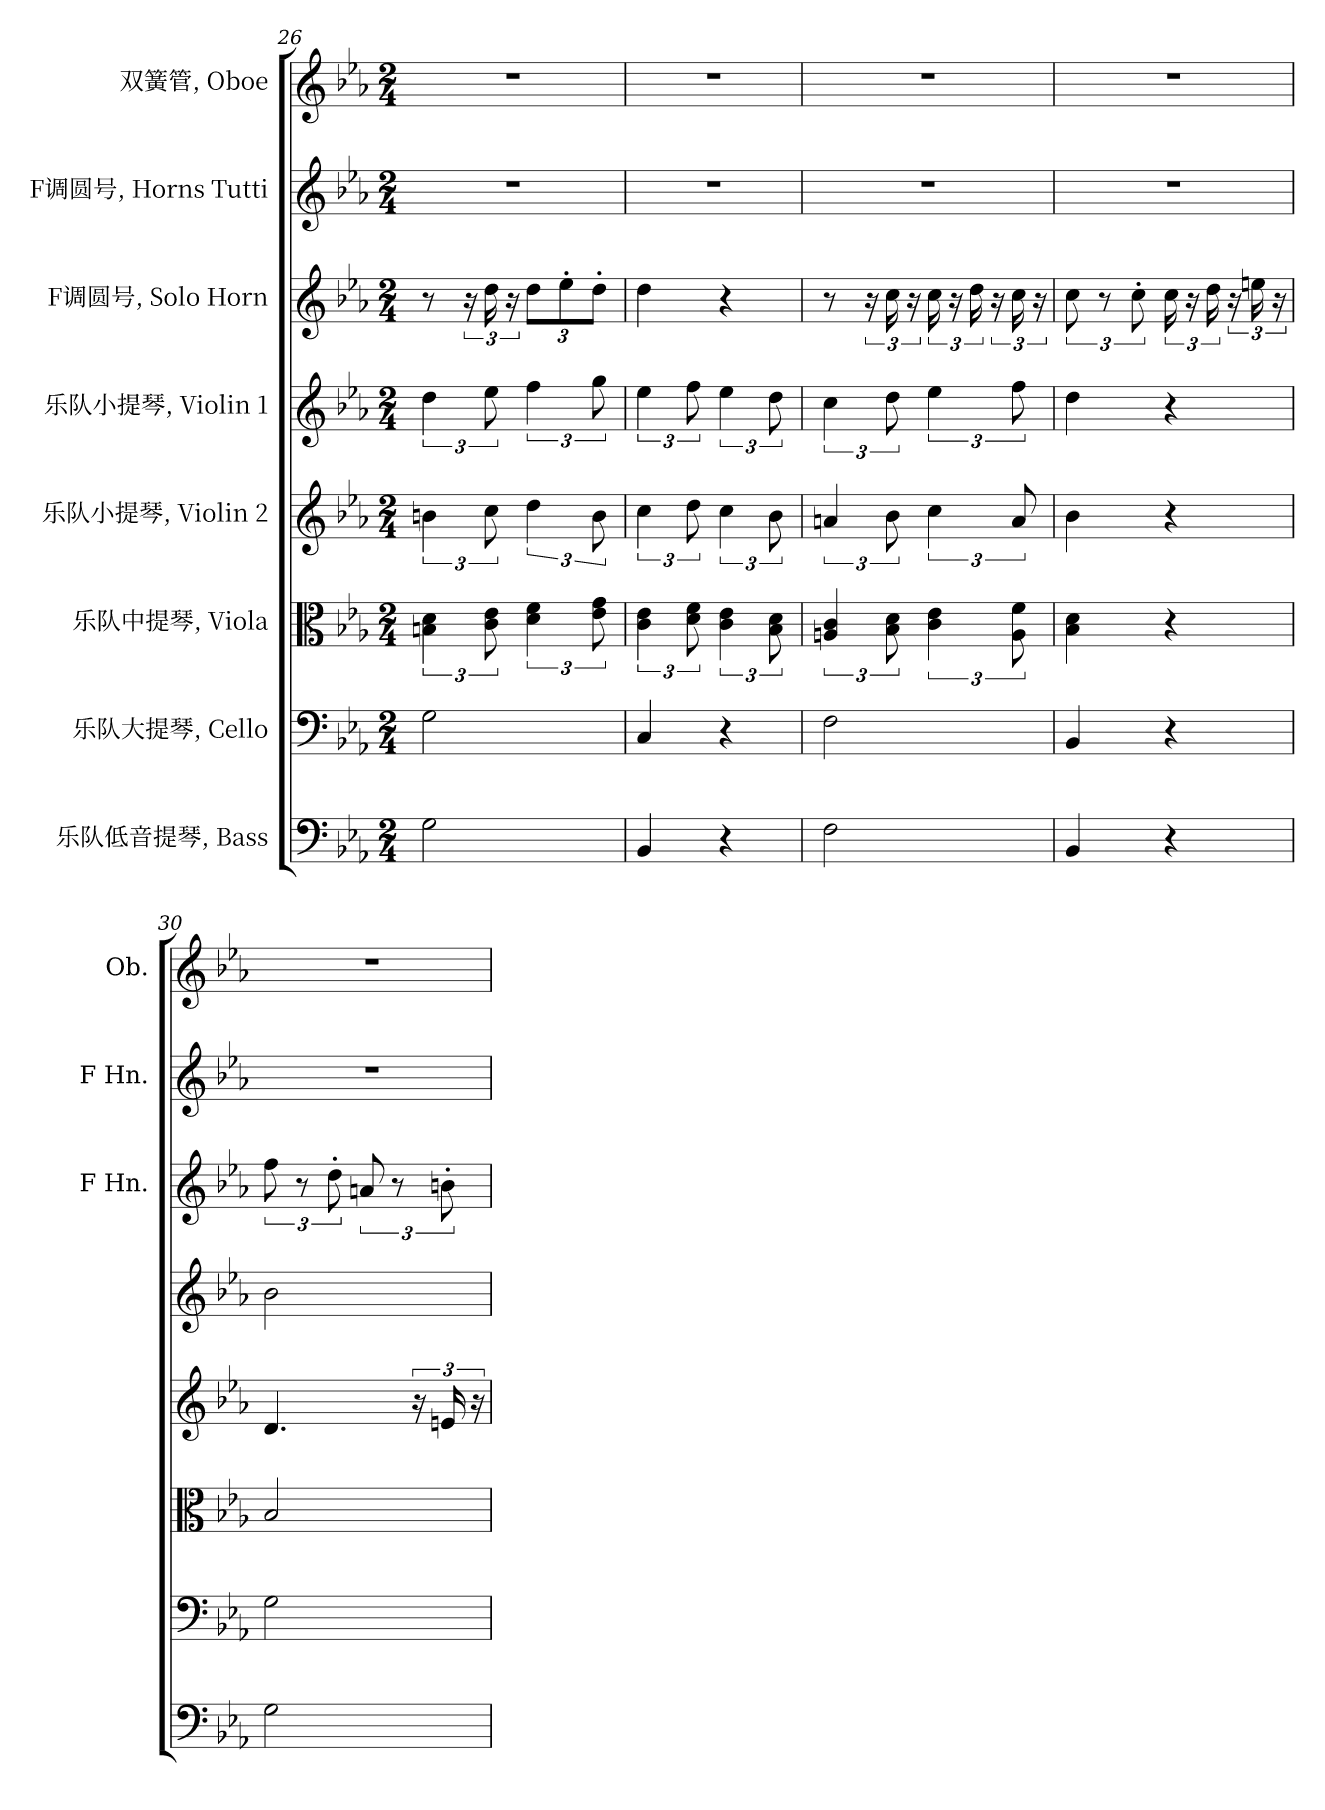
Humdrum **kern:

**kern	**kern	**kern	**kern	**kern	**kern	**kern	**kern
*part8	*part7	*part6	*part5	*part4	*part3	*part2	*part1
*staff8	*staff7	*staff6	*staff5	*staff4	*staff3	*staff2	*staff1
*I"乐队低音提琴, Bass	*I"乐队大提琴, Cello	*I"乐队中提琴, Viola	*I"乐队小提琴, Violin 2	*I"乐队小提琴, Violin 1	*I"F调圆号, Solo Horn	*I"F调圆号, Horns Tutti	*I"双簧管, Oboe
*	*	*	*	*	*I'F Hn.	*I'F Hn.	*I'Ob.
*clefF4	*clefF4	*clefC3	*clefG2	*clefG2	*clefG2	*clefG2	*clefG2
*ITrd7c12	*	*	*	*	*ITrd4c7	*ITrd4c7	*
*k[b-e-a-]	*k[b-e-a-]	*k[b-e-a-]	*k[b-e-a-]	*k[b-e-a-]	*k[b-e-a-d-]	*k[b-e-a-d-]	*k[b-e-a-]
*M2/4	*M2/4	*M2/4	*M2/4	*M2/4	*M2/4	*M2/4	*M2/4
=26	=26	=26	=26	=26	=26	=26	=26
2GG\	2G\	6Bn\ 6d\	6bn\	6dd\	8r	2r	2r
.	.	.	.	.	24r	.	.
.	.	12c\ 12e-\	12cc\	12ee-\	24g\	.	.
.	.	.	.	.	24r	.	.
*	*	*	*	*	*Xbrackettup	*	*
.	.	6d\ 6f\	6dd\	6ff\	12g\L	.	.
.	.	.	.	.	12a-'\	.	.
.	.	12e-\ 12g\	12b\	12gg\	12g'\J	.	.
=27	=27	=27	=27	=27	=27	=27	=27
4BBB-/	4C/	6c\ 6e-\	6cc\	6ee-\	4g\	2r	2r
.	.	12d\ 12f\	12dd\	12ff\	.	.	.
4r	4r	6c\ 6e-\	6cc\	6ee-\	4r	.	.
.	.	12B-\ 12d\	12b-\	12dd\	.	.	.
!!LO:PB:g=z
=28	=28	=28	=28	=28	=28	=28	=28
2FF\	2F\	6An/ 6c/	6an/	6cc\	8r	2r	2r
*	*	*	*	*	*brackettup	*	*
.	.	.	.	.	24r	.	.
.	.	12B-\ 12d\	12b-\	12dd\	24f\	.	.
.	.	.	.	.	24r	.	.
.	.	6c\ 6e-\	6cc\	6ee-\	24f\	.	.
.	.	.	.	.	24r	.	.
.	.	.	.	.	24g\	.	.
.	.	.	.	.	24r	.	.
.	.	12A\ 12f\	12a/	12ff\	24f\	.	.
.	.	.	.	.	24r	.	.
=29	=29	=29	=29	=29	=29	=29	=29
4BBB-/	4BB-/	4B-\ 4d\	4b-\	4dd\	12f\	2r	2r
.	.	.	.	.	12r	.	.
.	.	.	.	.	12f'\	.	.
4r	4r	4r	4r	4r	24f\	.	.
.	.	.	.	.	24r	.	.
.	.	.	.	.	24g\	.	.
.	.	.	.	.	24r	.	.
.	.	.	.	.	24an\	.	.
.	.	.	.	.	24r	.	.
=30	=30	=30	=30	=30	=30	=30	=30
2GG\	2G\	2B-/	4.d/	2b-\	12b-\	2r	2r
.	.	.	.	.	12r	.	.
.	.	.	.	.	12g'\	.	.
.	.	.	.	.	12dn/	.	.
.	.	.	.	.	12r	.	.
.	.	.	24r	.	.	.	.
.	.	.	24en/	.	12en'\	.	.
.	.	.	24r	.	.	.	.
=	=	=	=	=	=	=	=
*-	*-	*-	*-	*-	*-	*-	*-
